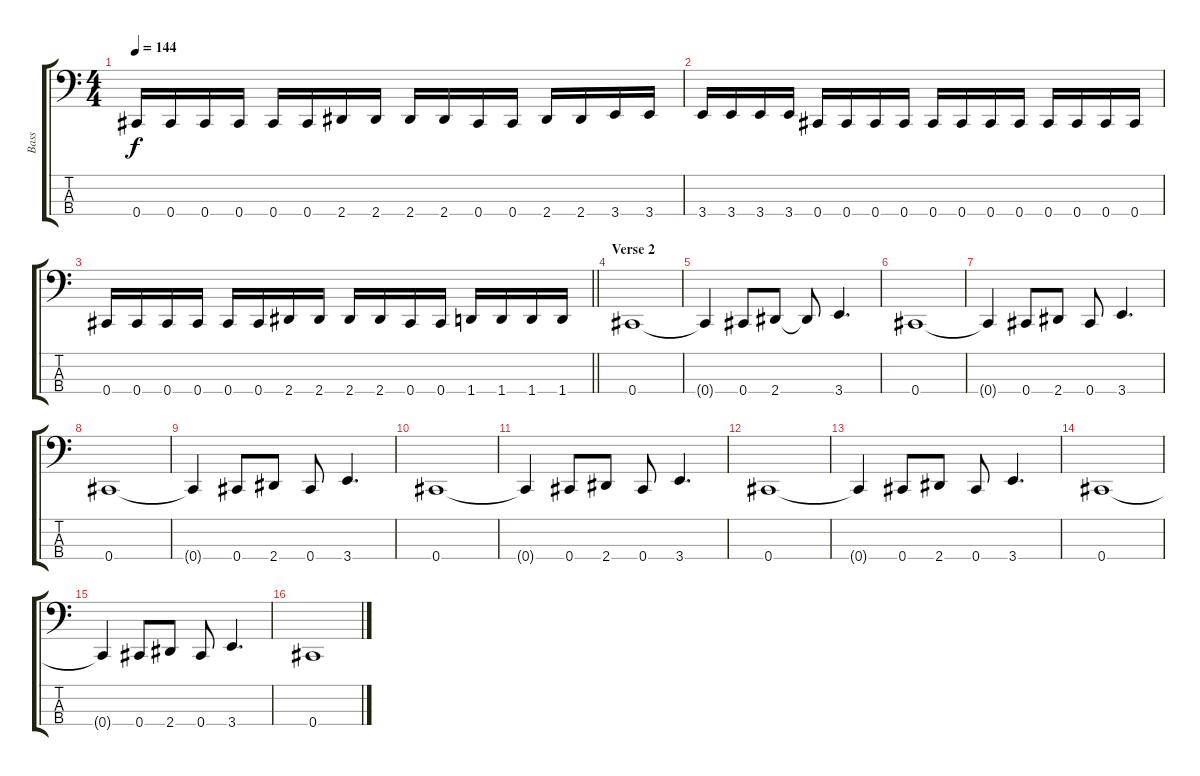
\track ("Bass" "Bass") {instrument electricbasspick}
\staff {score tabs}
\tuning (E2 B1 Gb1 Db1) {hide}
\ts (4 4)
\tempo 144
\clef f4
\ks c
0.4.16{dy f} 0.4.16 0.4.16 0.4.16 0.4.16 0.4.16 2.4.16 2.4.16 2.4.16 2.4.16 0.4.16 0.4.16 2.4.16 2.4.16 3.4.16 3.4.16 |
3.4.16 3.4.16 3.4.16 3.4.16 0.4.16 0.4.16 0.4.16 0.4.16 0.4.16 0.4.16 0.4.16 0.4.16 0.4.16 0.4.16 0.4.16 0.4.16 |
\barLineRight lightlight
0.4.16 0.4.16 0.4.16 0.4.16 0.4.16 0.4.16 2.4.16 2.4.16 2.4.16 2.4.16 0.4.16 0.4.16 1.4.16 1.4.16 1.4.16 1.4.16 |
\section ("" "Verse 2")
0.4.1 |
0.4{t}.4 0.4.8 2.4.8 2.4{t}.8 3.4.4{d} |
0.4.1 |
0.4{t}.4 0.4.8 2.4.8 0.4.8 3.4.4{d} |
0.4.1 |
0.4{t}.4 0.4.8 2.4.8 0.4.8 3.4.4{d} |
0.4.1 |
0.4{t}.4 0.4.8 2.4.8 0.4.8 3.4.4{d} |
0.4.1 |
0.4{t}.4 0.4.8 2.4.8 0.4.8 3.4.4{d} |
0.4.1 |
0.4{t}.4 0.4.8 2.4.8 0.4.8 3.4.4{d} |
0.4.1
